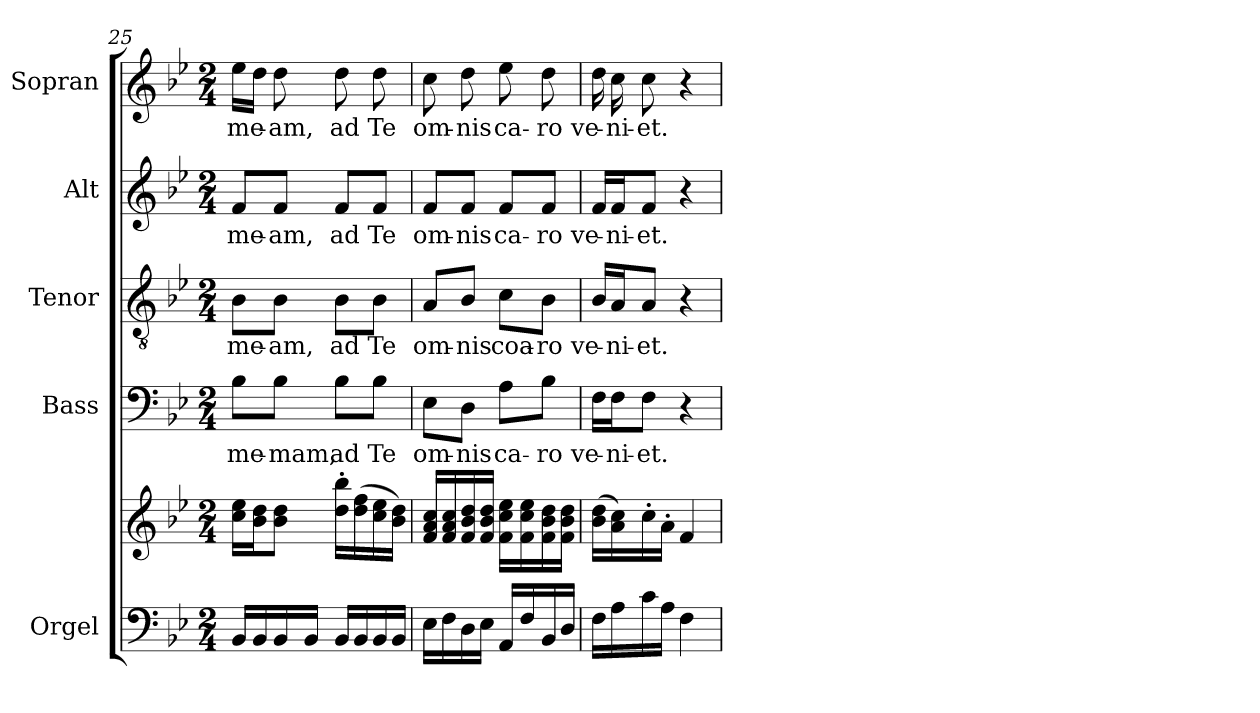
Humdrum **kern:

**kern	**kern	**kern	**text	**kern	**text	**kern	**text	**kern	**text
*part5	*part5	*part4	*part4	*part3	*part3	*part2	*part2	*part1	*part1
*staff6	*staff5	*staff4	*staff4	*staff3	*staff3	*staff2	*staff2	*staff1	*staff1
*I"Orgel	*	*I"Bass	*	*I"Tenor	*	*I"Alt	*	*I"Sopran	*
*I'Org.	*	*I'B.	*	*I'T.	*	*I'A.	*	*I'S.	*
!!LO:PB:g=z
*clefF4	*clefG2	*clefF4	*	*clefGv2	*	*clefG2	*	*clefG2	*
*k[b-e-]	*k[b-e-]	*k[b-e-]	*	*k[b-e-]	*	*k[b-e-]	*	*k[b-e-]	*
*B-:	*B-:	*B-:	*	*B-:	*	*B-:	*	*B-:	*
*M2/4	*M2/4	*M2/4	*	*M2/4	*	*M2/4	*	*M2/4	*
=25	=25	=25	=25	=25	=25	=25	=25	=25	=25
!	!	!	!LO:LY:b	!	!LO:LY:b	!	!LO:LY:b	!	!LO:LY:b
16BB-/LL	16cc\ 16ee-\LL	8B-\L	me-	8B-\L	me-	8f/L	me-	16ee-\LL	me-
16BB-/	16b-\ 16dd\J	.	.	.	.	.	.	16dd\JJ	.
!	!	!	!LO:LY:b	!	!LO:LY:b	!	!LO:LY:b	!	!LO:LY:b
16BB-/	8b-\ 8dd\J	8B-\J	-mam,	8B-\J	-am,	8f/J	-am,	8dd\	-am,
16BB-/JJ	.	.	.	.	.	.	.	.	.
!	!	!	!LO:LY:b	!	!LO:LY:b	!	!LO:LY:b	!	!LO:LY:b
16BB-/LL	16dd\'> 16bb-\'>LL	8B-\L	ad	8B-\L	ad	8f/L	ad	8dd\	ad
16BB-/	(>16dd\ 16ff\	.	.	.	.	.	.	.	.
!	!	!	!LO:LY:b	!	!LO:LY:b	!	!LO:LY:b	!	!LO:LY:b
16BB-/	16cc\ 16ee-\	8B-\J	Te	8B-\J	Te	8f/J	Te	8dd\	Te
16BB-/JJ	16b-\ 16dd\JJ)	.	.	.	.	.	.	.	.
=26	=26	=26	=26	=26	=26	=26	=26	=26	=26
!	!	!	!LO:LY:b	!	!LO:LY:b	!	!LO:LY:b	!	!LO:LY:b
16E-\LL	16f/ 16a/ 16cc/LL	8E-\L	om-	8A/L	om-	8f/L	om-	8cc\	om-
16F\	16f/ 16a/ 16cc/	.	.	.	.	.	.	.	.
!	!	!	!LO:LY:b	!	!LO:LY:b	!	!LO:LY:b	!	!LO:LY:b
16D\	16f/ 16b-/ 16dd/	8D\J	-nis	8B-/J	-nis	8f/J	-nis	8dd\	-nis
16E-\JJ	16f/ 16b-/ 16dd/JJ	.	.	.	.	.	.	.	.
!	!	!	!LO:LY:b	!	!LO:LY:b	!	!LO:LY:b	!	!LO:LY:b
16AA/LL	16f\ 16cc\ 16ee-\LL	8A\L	ca-	8c\L	coa-	8f/L	ca-	8ee-\	ca-
16F/	16f\ 16cc\ 16ee-\	.	.	.	.	.	.	.	.
!	!	!	!LO:LY:b	!	!LO:LY:b	!	!LO:LY:b	!	!LO:LY:b
16BB-/	16f\ 16b-\ 16dd\	8B-\J	-ro	8B-\J	-ro	8f/J	-ro	8dd\	-ro
16D/JJ	16f\ 16b-\ 16dd\JJ	.	.	.	.	.	.	.	.
=27	=27	=27	=27	=27	=27	=27	=27	=27	=27
!	!	!	!LO:LY:b	!	!LO:LY:b	!	!LO:LY:b	!	!LO:LY:b
16F\LL	(>16b-\ 16dd\LL	16F\LL	ve-	16B-/LL	ve-	16f/LL	ve-	16dd\	ve-
!	!	!	!LO:LY:b	!	!LO:LY:b	!	!LO:LY:b	!	!LO:LY:b
16A\	16a\ 16cc\)	16F\J	-ni-	16A/J	-ni-	16f/J	-ni-	16cc\	-ni-
!	!	!	!LO:LY:b	!	!LO:LY:b	!	!LO:LY:b	!	!LO:LY:b
16c\	16cc'>\	8F\J	-et.	8A/J	-et.	8f/J	-et.	8cc\	-et.
16A\JJ	16a'>\JJ	.	.	.	.	.	.	.	.
4F\	4f/	4r	.	4r	.	4r	.	4r	.
=	=	=	=	=	=	=	=	=	=
*-	*-	*-	*-	*-	*-	*-	*-	*-	*-
